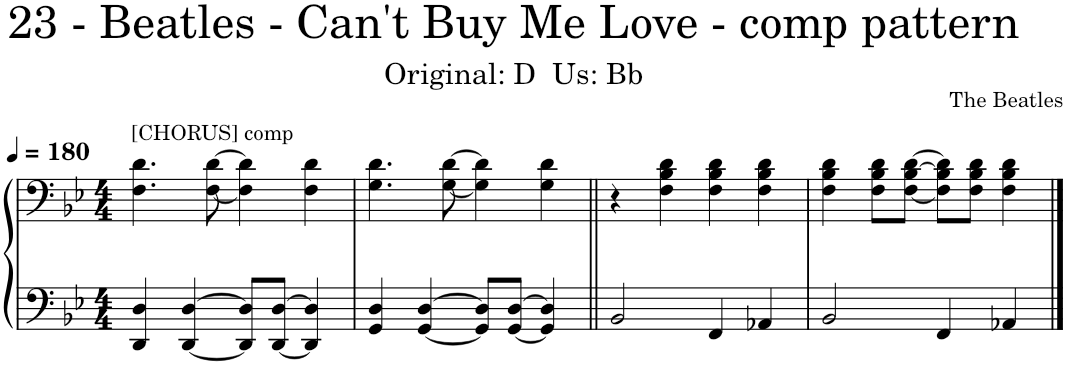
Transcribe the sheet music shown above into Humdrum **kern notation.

**kern	**kern
*part1	*part1
*staff2	*staff1
*I"Piano	*
*I'Pno.	*
*clefF4	*clefF4
*k[b-e-]	*k[b-e-]
*M4/4	*M4/4
*MM180	*MM180
=1	=1
!	!LO:TX:a:t=[CHORUS] comp
4DD/ 4D/	4.F\ 4.d\
[4DD/ [4D/	.
.	[8F\ [8d\
8DD/] 8D/]L	4F\] 4d\]
[8DD/ [8D/J	.
4DD/] 4D/]	4F\ 4d\
=2	=2
4GG/ 4D/	4.G\ 4.d\
[4GG/ [4D/	.
.	[8G\ [8d\
8GG/] 8D/]L	4G\] 4d\]
[8GG/ [8D/J	.
4GG/] 4D/]	4G\ 4d\
=3||	=3||
2BB-/	4r
.	4F\ 4B-\ 4d\
4FF/	4F\ 4B-\ 4d\
4AA-X/	4F\ 4B-\ 4d\
=4	=4
2BB-/	4F\ 4B-\ 4d\
.	8F\ 8B-\ 8d\L
.	[8F\ [8B-\ [8d\J
4FF/	8F\] 8B-\] 8d\]L
.	8F\ 8B-\ 8d\J
4AA-X/	4F\ 4B-\ 4d\
==	==
*-	*-
